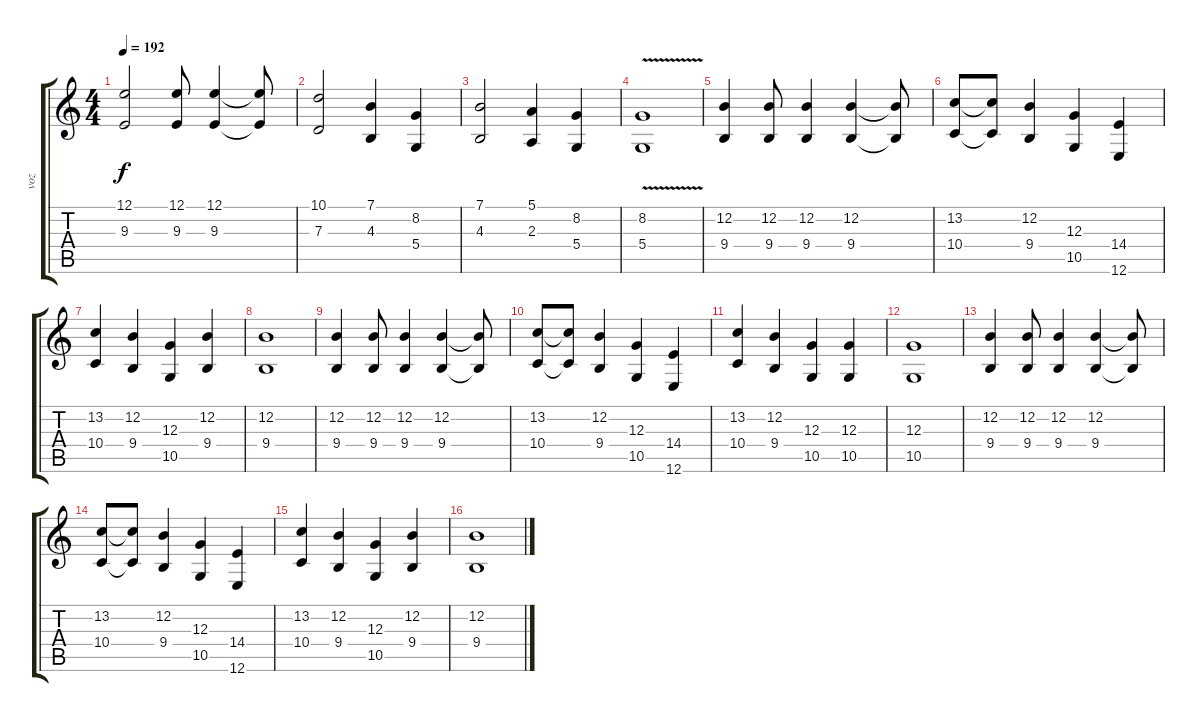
\track ("voz" "voz") {instrument harmonica}
\staff {score tabs}
\tuning (E4 B3 G3 D3 A2 E2) {hide}
\ts (4 4)
\tempo 192
\clef g2
\ks c
(12.1 9.3).2{dy f} (12.1 9.3).8 (12.1 9.3).4 (12.1{t} 9.3{t}).8 |
(10.1 7.3).2 (7.1 4.3).4 (8.2 5.4).4 |
(7.1 4.3).2 (5.1 2.3).4 (8.2 5.4).4 |
(8.2{v} 5.4).1 |
(12.2 9.4).4 (12.2 9.4).8 (12.2 9.4).4 (12.2 9.4).4 (12.2{t} 9.4{t}).8 |
(13.2 10.4).8 (13.2{t} 10.4{t}).8 (12.2 9.4).4 (12.3 10.5).4 (14.4 12.6).4 |
(13.2 10.4).4 (12.2 9.4).4 (12.3 10.5).4 (12.2 9.4).4 |
(12.2 9.4).1 |
(12.2 9.4).4 (12.2 9.4).8 (12.2 9.4).4 (12.2 9.4).4 (12.2{t} 9.4{t}).8 |
(13.2 10.4).8 (13.2{t} 10.4{t}).8 (12.2 9.4).4 (12.3 10.5).4 (14.4 12.6).4 |
(13.2 10.4).4 (12.2 9.4).4 (12.3 10.5).4 (12.3 10.5).4 |
(12.3 10.5).1 |
(12.2 9.4).4 (12.2 9.4).8 (12.2 9.4).4 (12.2 9.4).4 (12.2{t} 9.4{t}).8 |
(13.2 10.4).8 (13.2{t} 10.4{t}).8 (12.2 9.4).4 (12.3 10.5).4 (14.4 12.6).4 |
(13.2 10.4).4 (12.2 9.4).4 (12.3 10.5).4 (12.2 9.4).4 |
(12.2 9.4).1
